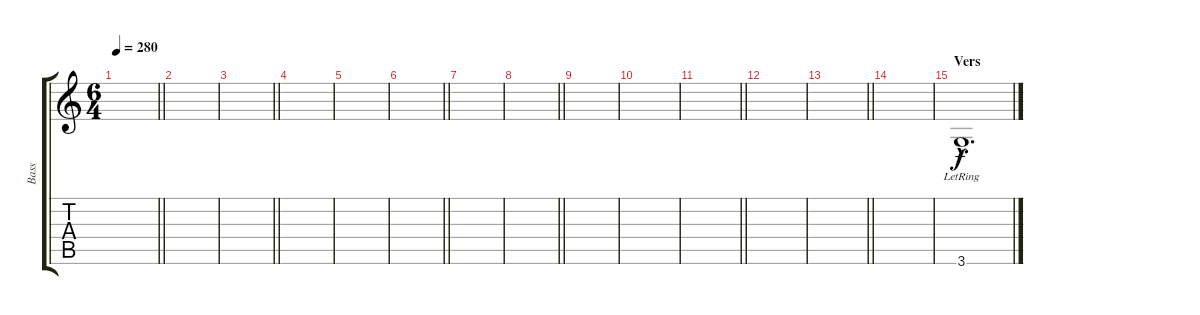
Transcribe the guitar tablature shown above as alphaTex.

\track ("Bass" "Bass") {instrument electricbassfinger}
\staff {score tabs}
\tuning (E4 B3 G3 D3 A2 E2) {hide}
\ts (6 4)
\tempo 280
\clef g2
\barLineRight lightlight
\ks c
|
|
\barLineRight lightlight
|
|
|
\barLineRight lightlight
|
|
\barLineRight lightlight
|
|
|
\barLineRight lightlight
|
|
\barLineRight lightlight
|
|
\section ("" "Vers")
3.6{hac lr}.1{d}
